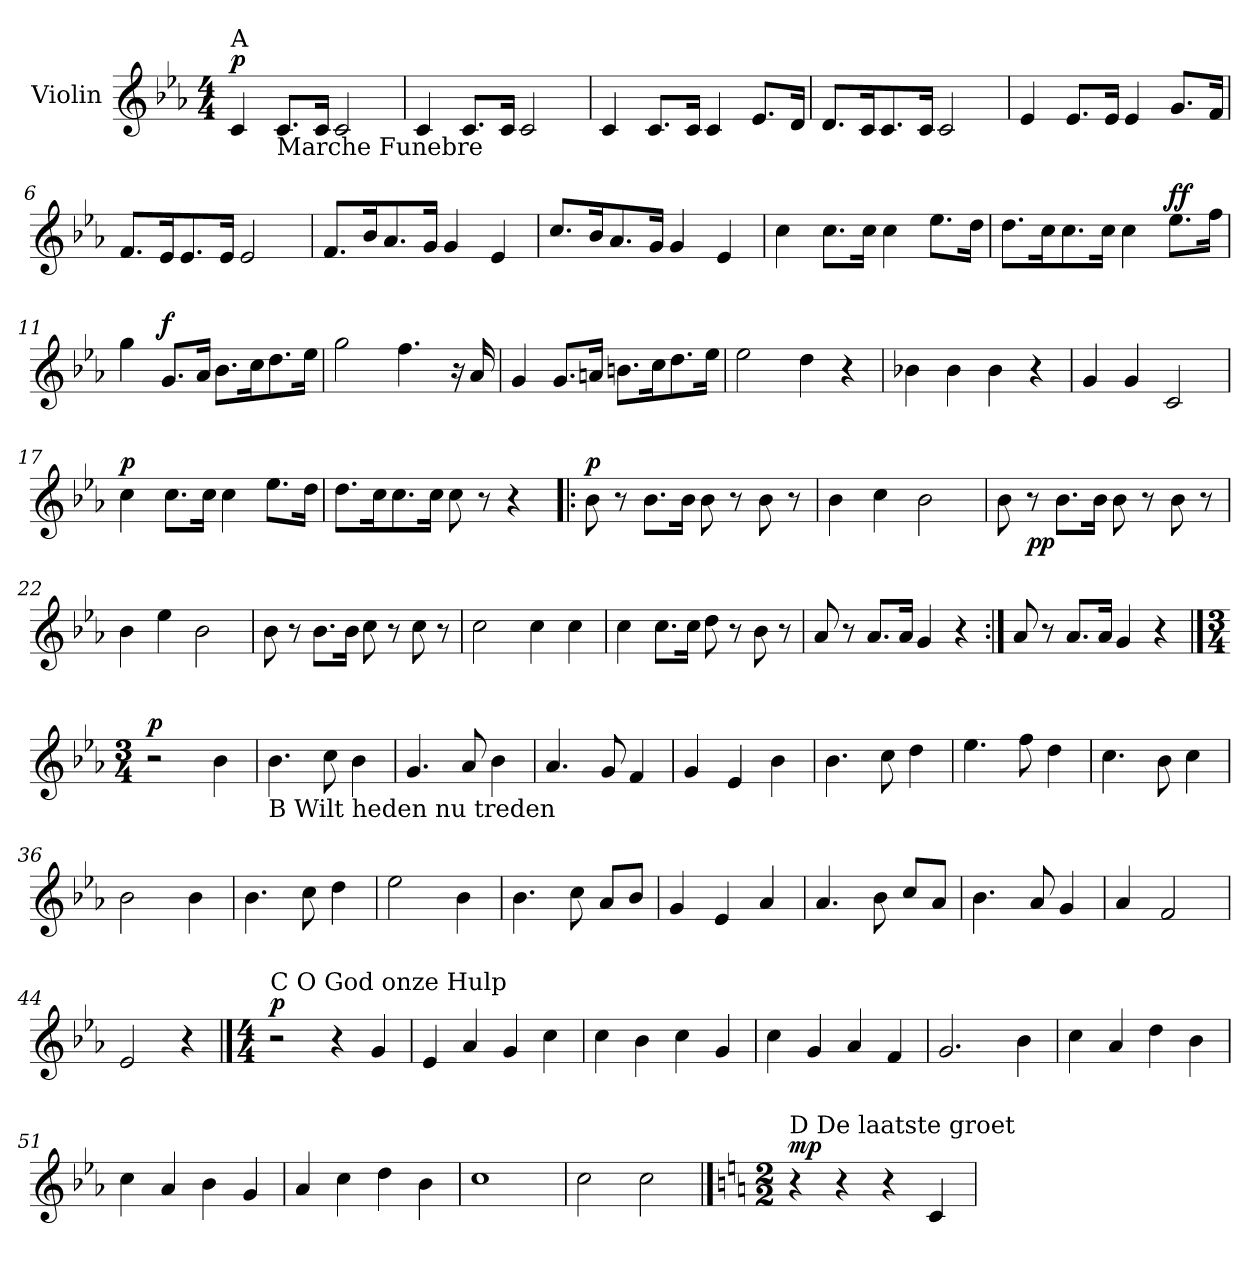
**kern	**dynam
*part1	*part1
*staff1	*staff1
*I"Violin	*
*I'Vln	*
*clefG2	*
*k[b-e-a-]	*
*E-:	*
*M4/4	*
=1	=1
!LO:TX:a:t=A	!
!	!LO:DY:a
4c/	p
!LO:TX:b:t=Marche Funebre	!
8.c/L	.
16c/J	.
2c/	.
=2	=2
4c/	.
8.c/L	.
16c/J	.
2c/	.
=3	=3
4c/	.
8.c/L	.
16c/J	.
4c/	.
8.e-/L	.
16d/J	.
=4	=4
8.d/L	.
16c/	.
8.c/	.
16c/J	.
2c/	.
!!LO:LB:g=z
=5	=5
4e-/	.
8.e-/L	.
16e-/J	.
4e-/	.
8.g/L	.
16f/J	.
=6	=6
8.f/L	.
16e-/	.
8.e-/	.
16e-/J	.
2e-/	.
=7	=7
8.f/L	.
16b-/	.
8.a-/	.
16g/J	.
4g/	.
4e-/	.
=8	=8
8.cc/L	.
16b-/	.
8.a-/	.
16g/J	.
4g/	.
4e-/	.
!!LO:LB:g=z
=9	=9
4cc\	.
8.cc\L	.
16cc\J	.
4cc\	.
8.ee-\L	.
16dd\J	.
=10	=10
8.dd\L	.
16cc\	.
8.cc\	.
16cc\J	.
4cc\	.
!	!LO:DY:a
8.ee-\L	ff
16ff\J	.
=11	=11
4gg\	.
!	!LO:DY:a
8.g/L	f
16a-/J	.
8.b-\L	.
16cc\	.
8.dd\	.
16ee-\J	.
=12	=12
2gg\	.
4.ff\	.
16r	.
16a-/	.
!!LO:LB:g=z
=13	=13
4g/	.
8.g/L	.
16an/J	.
8.bn\L	.
16cc\	.
8.dd\	.
16ee-\J	.
=14	=14
2ee-\	.
4dd\	.
4r	.
=15	=15
4b-X\	.
4b-\	.
4b-\	.
4r	.
=16	=16
4g/	.
4g/	.
2c/	.
!!LO:LB:g=z
=17	=17
!	!LO:DY:a
4cc\	p
8.cc\L	.
16cc\J	.
4cc\	.
8.ee-\L	.
16dd\J	.
=18	=18
8.dd\L	.
16cc\	.
8.cc\	.
16cc\J	.
8cc\	.
8r	.
4r	.
=19!|:	=19!|:
!	!LO:DY:a
8b-\	p
8r	.
8.b-\L	.
16b-\J	.
8b-\	.
8r	.
8b-\	.
8r	.
=20	=20
4b-\	.
4cc\	.
2b-\	.
!!LO:LB:g=z
=21	=21
8b-\	.
!	!LO:DY:b
8r	pp
8.b-\L	.
16b-\J	.
8b-\	.
8r	.
8b-\	.
8r	.
=22	=22
4b-\	.
4ee-\	.
2b-\	.
=23	=23
8b-\	.
8r	.
8.b-\L	.
16b-\J	.
8cc\	.
8r	.
8cc\	.
8r	.
=24	=24
2cc\	.
4cc\	.
4cc\	.
=25	=25
4cc\	.
8.cc\L	.
16cc\J	.
8dd\	.
8r	.
8b-\	.
8r	.
=26	=26
8a-/	.
8r	.
8.a-/L	.
16a-/J	.
4g/	.
4r	.
=27:|!	=27:|!
8a-/	.
8r	.
8.a-/L	.
16a-/J	.
4g/	.
4r	.
!!LO:LB:g=z
==28	==28
*M3/4	*
!	!LO:DY:a
2r	p
4b-\	.
=29	=29
!LO:TX:b:t=B Wilt heden nu treden	!
4.b-\	.
8cc\	.
4b-\	.
=30	=30
4.g/	.
8a-/	.
4b-\	.
=31	=31
4.a-/	.
8g/	.
4f/	.
=32	=32
4g/	.
4e-/	.
4b-\	.
=33	=33
4.b-\	.
8cc\	.
4dd\	.
=34	=34
4.ee-\	.
8ff\	.
4dd\	.
=35	=35
4.cc\	.
8b-\	.
4cc\	.
=36	=36
2b-\	.
4b-\	.
=37	=37
4.b-\	.
8cc\	.
4dd\	.
=38	=38
2ee-\	.
4b-\	.
=39	=39
4.b-\	.
8cc\	.
8a-/L	.
8b-/J	.
=40	=40
4g/	.
4e-/	.
4a-/	.
!!LO:LB:g=z
=41	=41
4.a-/	.
8b-\	.
8cc/L	.
8a-/J	.
=42	=42
4.b-\	.
8a-/	.
4g/	.
=43	=43
4a-/	.
2f/	.
=44	=44
2e-/	.
4r	.
==45	==45
*M4/4	*
!LO:TX:a:t=C O God onze Hulp	!
!	!LO:DY:a
2r	p
4r	.
4g/	.
=46	=46
4e-/	.
4a-/	.
4g/	.
4cc\	.
=47	=47
4cc\	.
4b-\	.
4cc\	.
4g/	.
=48	=48
4cc\	.
4g/	.
4a-/	.
4f/	.
=49	=49
2.g/	.
4b-\	.
=50	=50
4cc\	.
4a-/	.
4dd\	.
4b-\	.
=51	=51
4cc\	.
4a-/	.
4b-\	.
4g/	.
!!LO:LB:g=z
=52	=52
4a-/	.
4cc\	.
4dd\	.
4b-\	.
=53	=53
1cc	.
=54	=54
2cc\	.
2cc\	.
==55	==55
*k[]	*
*C:	*
*M2/2	*
!LO:TX:a:t=D  De laatste groet	!
!	!LO:DY:a
4r	mp
4r	.
4r	.
4c/	.
=	=
*-	*-
